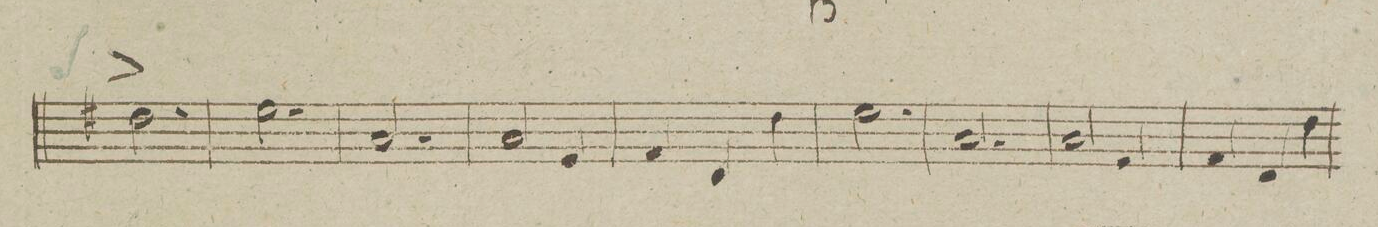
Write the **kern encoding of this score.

**kern	**dynam
*I"Basso	*
*clefF4	*
*k[]	*
*M3/4	*
2.F#X^\	.
=98	=98
2.G\	.
=99	=99
2.C/	.
=100	=100
2C/	.
4GG/	.
=101	=101
4AA/	.
4FF/	.
4F\	.
=102	=102
2.G\	.
=103	=103
2.C/	.
=104	=104
2C/	.
4GG/	.
=105	=105
4AA/	.
4FF/	.
4F\	.
=106	=106
*-	*-
